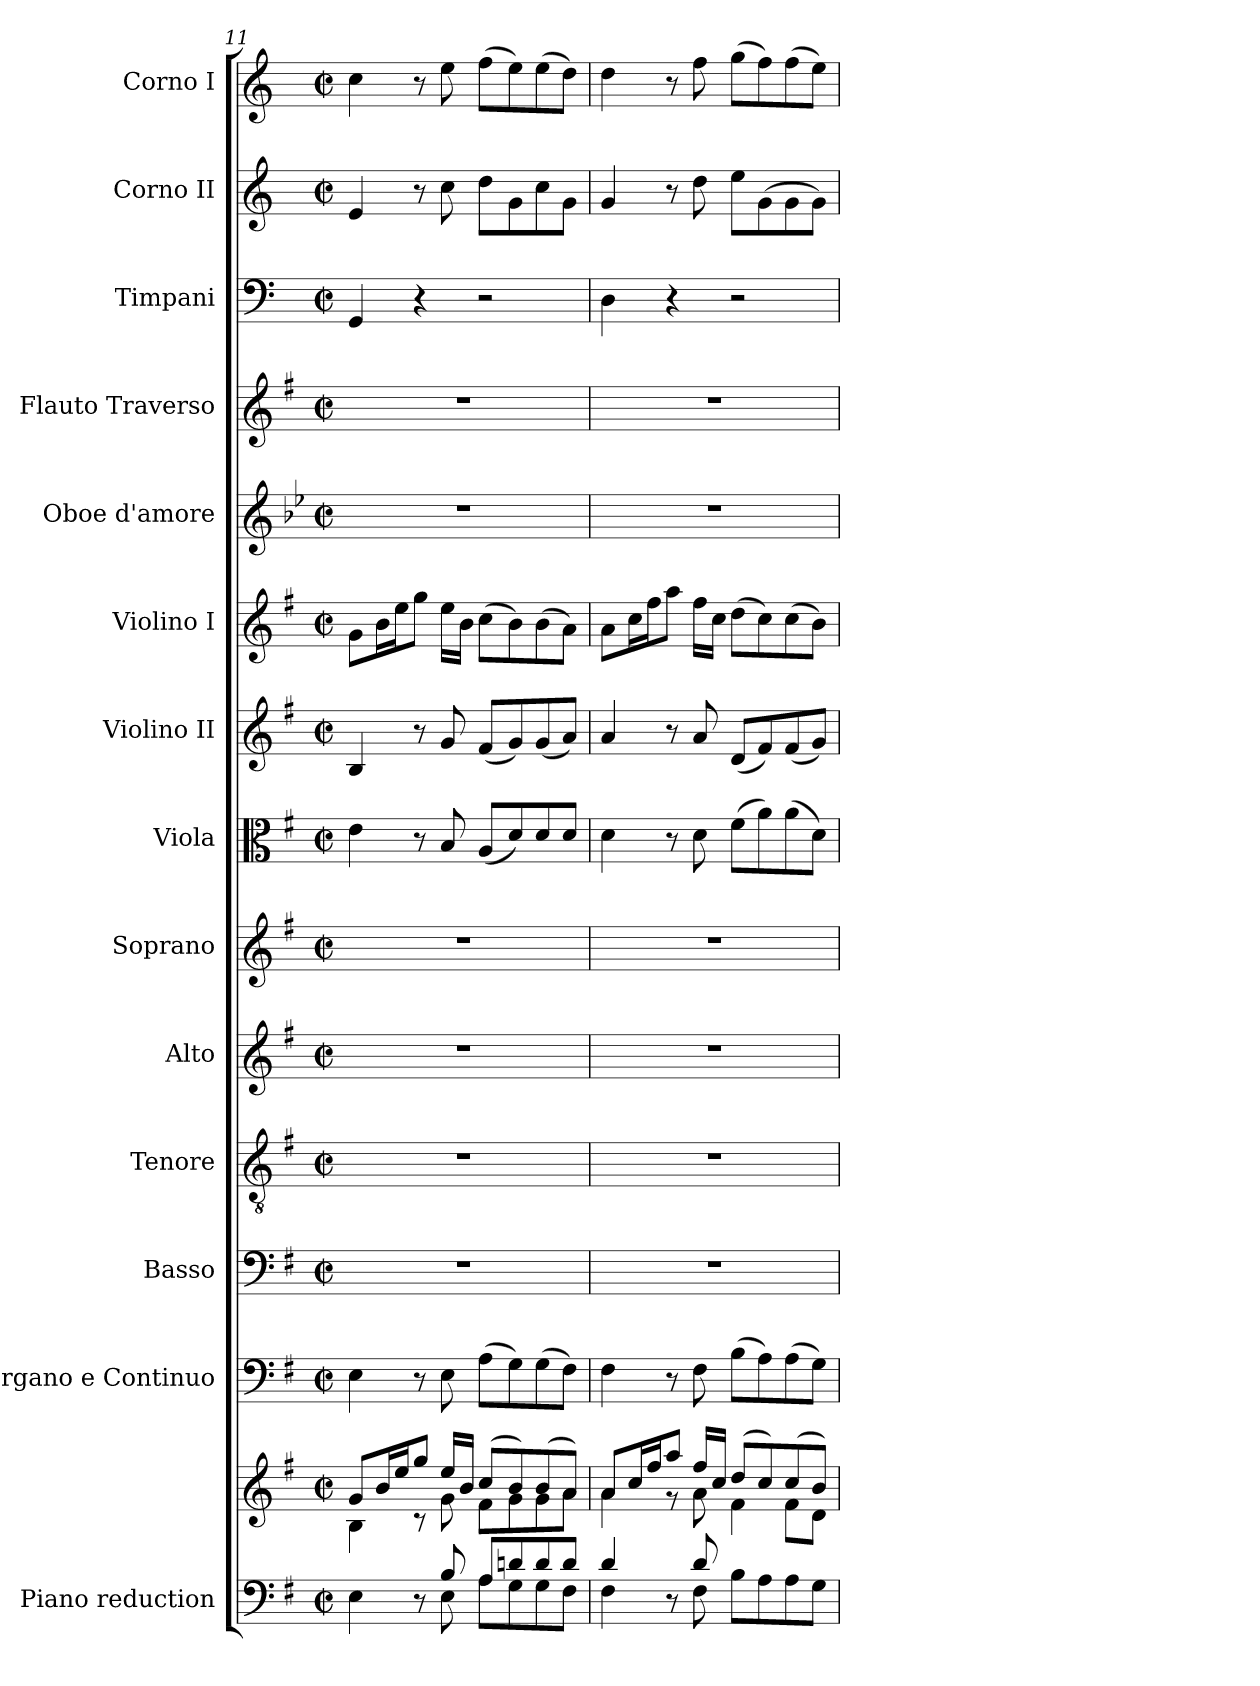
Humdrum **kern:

**kern	**kern	**kern	**kern	**kern	**kern	**kern	**kern	**kern	**kern	**kern	**kern	**kern	**kern	**kern
*part14	*part14	*part13	*part12	*part11	*part10	*part9	*part8	*part7	*part6	*part5	*part4	*part3	*part2	*part1
*staff15	*staff14	*staff13	*staff12	*staff11	*staff10	*staff9	*staff8	*staff7	*staff6	*staff5	*staff4	*staff3	*staff2	*staff1
*I"Piano reduction	*	*I"Organo e Continuo	*I"Basso	*I"Tenore	*I"Alto	*I"Soprano	*I"Viola	*I"Violino II	*I"Violino I	*I"Oboe d'amore	*I"Flauto Traverso	*I"Timpani	*I"Corno II	*I"Corno I
*I'Pno	*	*	*	*	*	*	*	*	*	*I'Ob	*I'Fl	*I'Timp	*	*
!!LO:PB:g=z
*clefF4	*clefG2	*clefF4	*clefF4	*clefGv2	*clefG2	*clefG2	*clefC3	*clefG2	*clefG2	*clefG2	*clefG2	*clefF4	*clefG2	*clefG2
*	*	*	*	*	*	*	*	*	*	*ITrd2c3	*	*	*ITrd3c5	*ITrd3c5
*k[f#]	*k[f#]	*k[f#]	*k[f#]	*k[f#]	*k[f#]	*k[f#]	*k[f#]	*k[f#]	*k[f#]	*k[f#]	*k[f#]	*k[]	*k[f#]	*k[f#]
*M2/2	*M2/2	*M2/2	*M2/2	*M2/2	*M2/2	*M2/2	*M2/2	*M2/2	*M2/2	*M2/2	*M2/2	*M2/2	*M2/2	*M2/2
*met(c|)	*met(c|)	*met(c|)	*met(c|)	*met(c|)	*met(c|)	*met(c|)	*met(c|)	*met(c|)	*met(c|)	*met(c|)	*met(c|)	*met(c|)	*met(c|)	*met(c|)
=11	=11	=11	=11	=11	=11	=11	=11	=11	=11	=11	=11	=11	=11	=11
*^	*^	*	*	*	*	*	*	*	*	*	*	*	*	*
4ryy	4E\	8g/L	4B\	4E\	1r	1r	1r	1r	4e\	4B/	8g\L	1r	1r	4GG/	4B/	4g\
.	.	16b/L	.	.	.	.	.	.	.	.	16b\L	.	.	.	.	.
.	.	16ee/J	.	.	.	.	.	.	.	.	16ee\J	.	.	.	.	.
8r	8ryy	8gg/J	8r	8r	.	.	.	.	8r	8r	8gg\J	.	.	4r	8r	8r
8B/	8E\	16ee/LL	8g\	8E\	.	.	.	.	8B/	8g/	16ee\LL	.	.	.	8g\	8b\
.	.	16b/JJ	.	.	.	.	.	.	.	.	16b\JJ	.	.	.	.	.
8A/L	8A\L	(8cc/L	8f#\L	(8A\L	.	.	.	.	(8A/L	(8f#/L	(8cc\L	.	.	2r	8a\L	(8cc\L
8dn/	8G\	8b/)	8g\	8G\)	.	.	.	.	8d/)	8g/)	8b\)	.	.	.	8d\	8b\)
8d/	8G\	(8b/	8g\	(8G\	.	.	.	.	8d/	(8g/	(8b\	.	.	.	8g\	(8b\
8d/J	8F#\J	8a/J)	8a\J	8F#\J)	.	.	.	.	8d/J	8a/J)	8a\J)	.	.	.	8d\J	8a\J)
=12	=12	=12	=12	=12	=12	=12	=12	=12	=12	=12	=12	=12	=12	=12	=12	=12
4d/	4F#\	8a/L	4a\	4F#\	1r	1r	1r	1r	4d\	4a/	8a\L	1r	1r	4D\	4d/	4a\
.	.	16cc/L	.	.	.	.	.	.	.	.	16cc\L	.	.	.	.	.
.	.	16ff#/J	.	.	.	.	.	.	.	.	16ff#\J	.	.	.	.	.
8r	8ryy	8aa/J	8r	8r	.	.	.	.	8r	8r	8aa\J	.	.	4r	8r	8r
8d/	8F#\	16ff#/LL	8a\	8F#\	.	.	.	.	8d\	8a/	16ff#\LL	.	.	.	8a\	8cc\
.	.	16cc/JJ	.	.	.	.	.	.	.	.	16cc\JJ	.	.	.	.	.
2ryy	8B\L	(8dd/L	4f#\	(8B\L	.	.	.	.	(8f#\L	(8d/L	(8dd\L	.	.	2r	8b\L	(8dd\L
.	8A\	8cc/)	.	8A\)	.	.	.	.	8a\)	8f#/)	8cc\)	.	.	.	(8d\	8cc\)
.	8A\	(8cc/	8f#\L	(8A\	.	.	.	.	(8a\	(8f#/	(8cc\	.	.	.	8d\	(8cc\
.	8G\J	8b/J)	8d\J	8G\J)	.	.	.	.	8d\J)	8g/J)	8b\J)	.	.	.	8d\J)	8b\J)
*v	*v	*	*	*	*	*	*	*	*	*	*	*	*	*	*	*
*	*v	*v	*	*	*	*	*	*	*	*	*	*	*	*	*
=	=	=	=	=	=	=	=	=	=	=	=	=	=	=
*-	*-	*-	*-	*-	*-	*-	*-	*-	*-	*-	*-	*-	*-	*-
